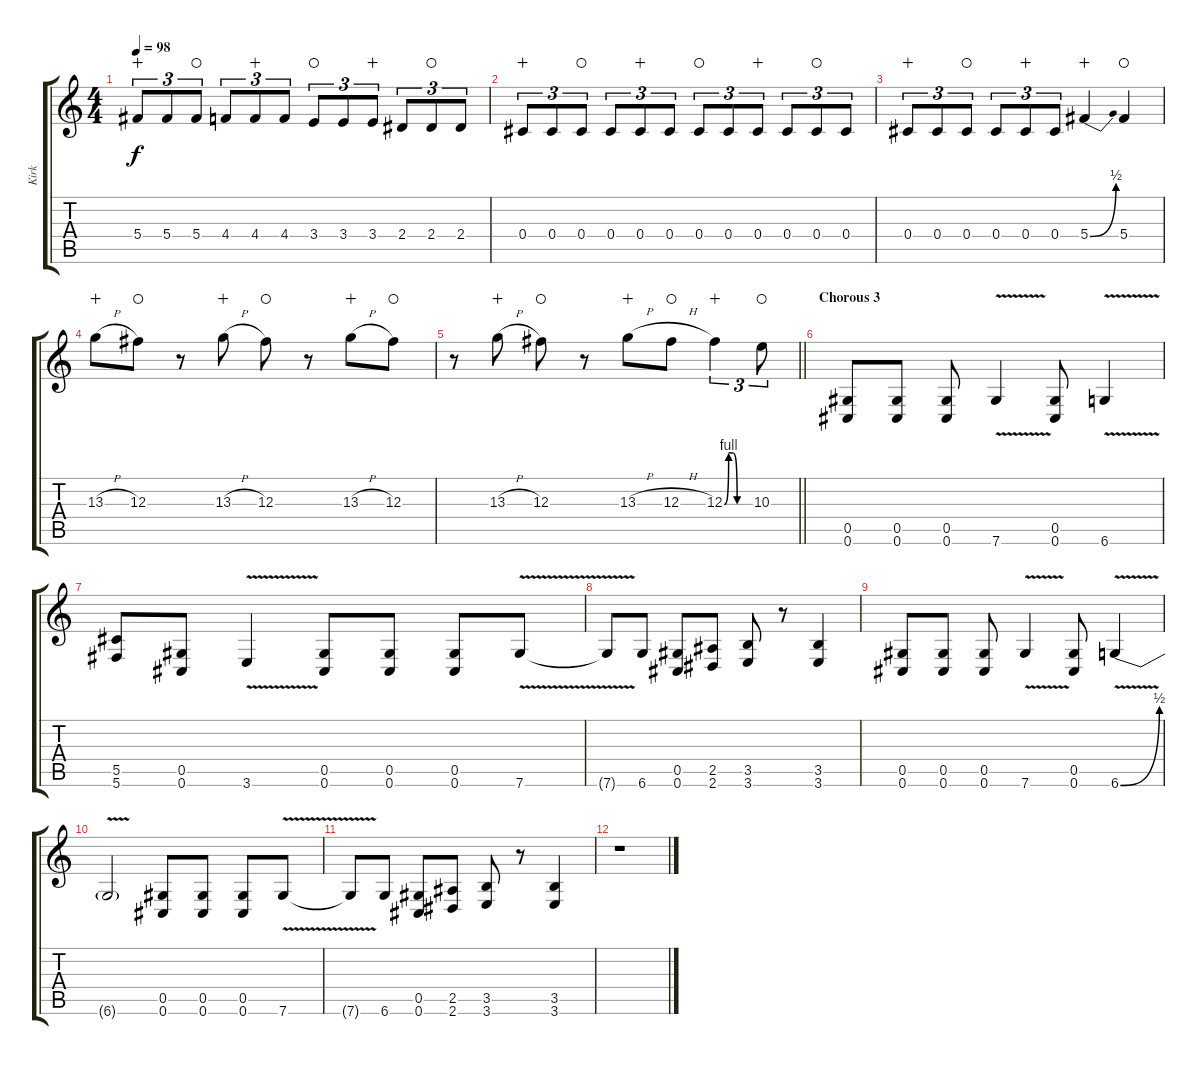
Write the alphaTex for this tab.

\track ("Kirk" "Kirk") {instrument distortionguitar}
\staff {score tabs}
\tuning (Eb4 Bb3 Gb3 Db3 Ab2 Db2) {hide}
\ts (4 4)
\tempo 98
\clef g2
\ks c
5.4.8{tu (3 2) dy f wahc} 5.4.8{tu (3 2)} 5.4.8{tu (3 2) waho} 4.4.8{tu (3 2)} 4.4.8{tu (3 2) wahc} 4.4.8{tu (3 2)} 3.4.8{tu (3 2) waho} 3.4.8{tu (3 2)} 3.4.8{tu (3 2) wahc} 2.4.8{tu (3 2)} 2.4.8{tu (3 2) waho} 2.4.8{tu (3 2)} |
0.4.8{tu (3 2) wahc} 0.4.8{tu (3 2)} 0.4.8{tu (3 2) waho} 0.4.8{tu (3 2)} 0.4.8{tu (3 2) wahc} 0.4.8{tu (3 2)} 0.4.8{tu (3 2) waho} 0.4.8{tu (3 2)} 0.4.8{tu (3 2) wahc} 0.4.8{tu (3 2)} 0.4.8{tu (3 2) waho} 0.4.8{tu (3 2)} |
0.4.8{tu (3 2) wahc} 0.4.8{tu (3 2)} 0.4.8{tu (3 2) waho} 0.4.8{tu (3 2)} 0.4.8{tu (3 2) wahc} 0.4.8{tu (3 2)} 5.4{be (bend 0 0 60 2)}.4{wahc} 5.4.4{waho} |
13.3{h}.8{wahc} 12.3.8{waho} r.8 13.3{h}.8{wahc} 12.3.8{waho} r.8 13.3{h}.8{wahc} 12.3.8{waho} |
\barLineRight lightlight
r.8 13.3{h}.8{wahc} 12.3.8{waho} r.8 13.3{h}.8{wahc} 12.3{h}.8{waho} 12.3{be (custom 0 0 10 4 20 4 30 0 60 0)}.4{tu (3 2) wahc} 10.3.8{tu (3 2) waho} |
\section ("" "Chorous 3")
(0.5 0.6).8{volume 6 balance 15} (0.5 0.6).8 (0.5 0.6).8 7.6{v}.4 (0.5 0.6).8 6.6{v}.4 |
(5.5 5.6).8 (0.5 0.6).8 3.6{v}.4 (0.5 0.6).8 (0.5 0.6).8 (0.5 0.6).8 7.6{v}.8 |
7.6{t}.8 6.6.8 (0.5 0.6).8 (2.5 2.6).8 (3.5 3.6).8 r.8 (3.5 3.6).4 |
(0.5 0.6).8 (0.5 0.6).8 (0.5 0.6).8 7.6{v}.4 (0.5 0.6).8 6.6{be (bend 0 0 60 2) v}.4 |
6.6{t}.2 (0.5 0.6).8 (0.5 0.6).8 (0.5 0.6).8 7.6{v}.8 |
7.6{t}.8 6.6.8 (0.5 0.6).8 (2.5 2.6).8 (3.5 3.6).8 r.8 (3.5 3.6).4 |
r.1
